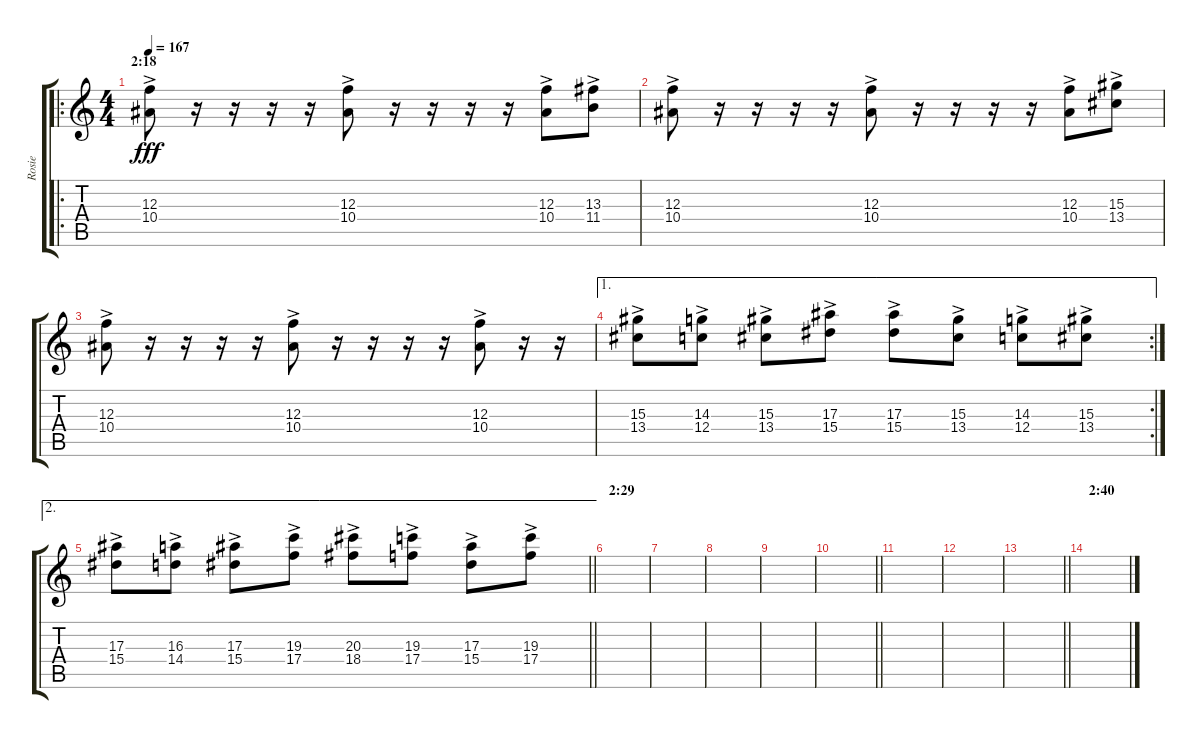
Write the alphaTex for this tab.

\track ("Rosie" "Rosie") {instrument acousticguitarsteel}
\staff {score tabs}
\tuning (D4 A3 F3 C3 G2 D2) {hide}
\ro
\ts (4 4)
\section ("" "2:18")
\tempo 167
\clef g2
\ks c
(12.3 10.4{ac}).8{dy fff volume 11 instrument stringensemble1} r.16 r.16 r.16 r.16 (12.3 10.4{ac}).8 r.16 r.16 r.16 r.16 (12.3 10.4{ac}).8 (13.3 11.4{ac}).8 |
(12.3 10.4{ac}).8 r.16 r.16 r.16 r.16 (12.3 10.4{ac}).8 r.16 r.16 r.16 r.16 (12.3 10.4{ac}).8 (15.3 13.4{ac}).8 |
(12.3 10.4{ac}).8 r.16 r.16 r.16 r.16 (12.3 10.4{ac}).8 r.16 r.16 r.16 r.16 (12.3 10.4{ac}).8 r.16 r.16 |
\ae 1
\rc 2
(15.3 13.4{ac}).8 (14.3 12.4{ac}).8 (15.3 13.4{ac}).8 (17.3 15.4{ac}).8 (17.3 15.4{ac}).8 (15.3 13.4{ac}).8 (14.3 12.4{ac}).8 (15.3 13.4{ac}).8 |
\ae 2
\barLineRight lightlight
(17.3 15.4{ac}).8 (16.3 14.4{ac}).8 (17.3 15.4{ac}).8 (19.3 17.4{ac}).8 (20.3 18.4{ac}).8 (19.3 17.4{ac}).8 (17.3 15.4{ac}).8 (19.3 17.4{ac}).8 |
\section ("" "2:29")
|
|
|
|
\barLineRight lightlight
|
\section ("" "")
|
|
\barLineRight lightlight
|
\section ("" "2:40")
